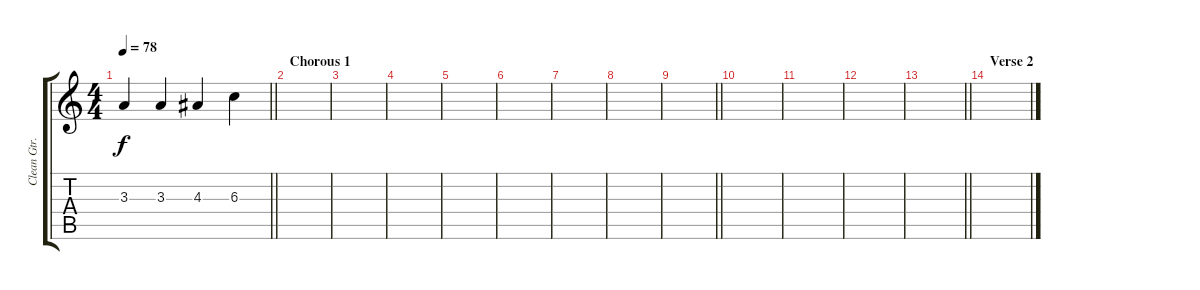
\track ("Clean Gtr. 1" "Clean Gtr.") {instrument electricguitarclean}
\staff {score tabs}
\tuning (Eb4 Bb3 Gb3 Db3 Ab2 Eb2) {hide}
\ts (4 4)
\tempo 78
\clef g2
\barLineRight lightlight
\ks c
3.3.4{dy f} 3.3.4 4.3.4 6.3.4 |
\section ("" "Chorous 1")
|
|
|
|
|
|
|
\barLineRight lightlight
|
\section ("" "")
|
|
|
\barLineRight lightlight
|
\section ("" "Verse 2")
